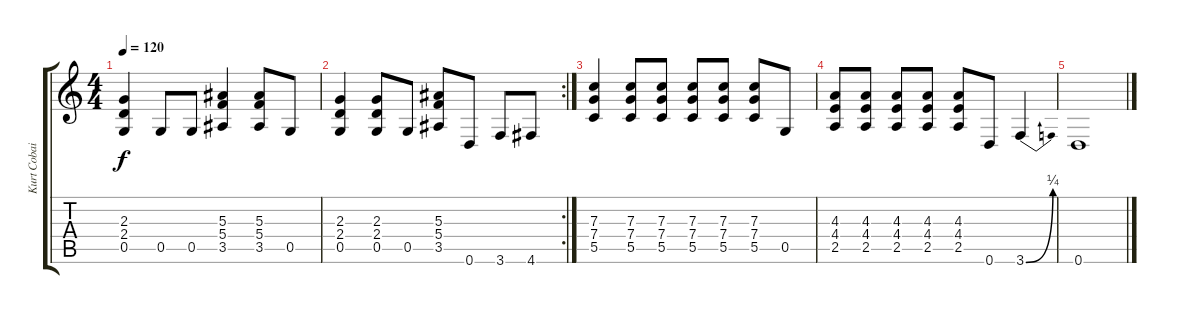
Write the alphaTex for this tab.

\track ("Kurt Cobain : Guitar" "Kurt Cobai") {instrument electricguitarclean}
\staff {score tabs}
\tuning (D4 A3 F3 C3 G2 D2) {hide}
\ts (4 4)
\tempo 120
\clef g2
\ks c
(2.3 2.4 0.5).4{dy f} 0.5.8 0.5.8 (5.3 5.4 3.5).4 (5.3 5.4 3.5).8 0.5.8 |
\rc 2
(2.3 2.4 0.5).4 (2.3 2.4 0.5).8 0.5.8 (5.3 5.4 3.5).8 0.6.8 3.6.8 4.6.8 |
(7.3 7.4 5.5).4 (7.3 7.4 5.5).8 (7.3 7.4 5.5).8 (7.3 7.4 5.5).8 (7.3 7.4 5.5).8 (7.3 7.4 5.5).8 0.5.8 |
(4.3 4.4 2.5).8 (4.3 4.4 2.5).8 (4.3 4.4 2.5).8 (4.3 4.4 2.5).8 (4.3 4.4 2.5).8 0.6.8 3.6{be (bend 0 0 60 1)}.4 |
0.6.1
